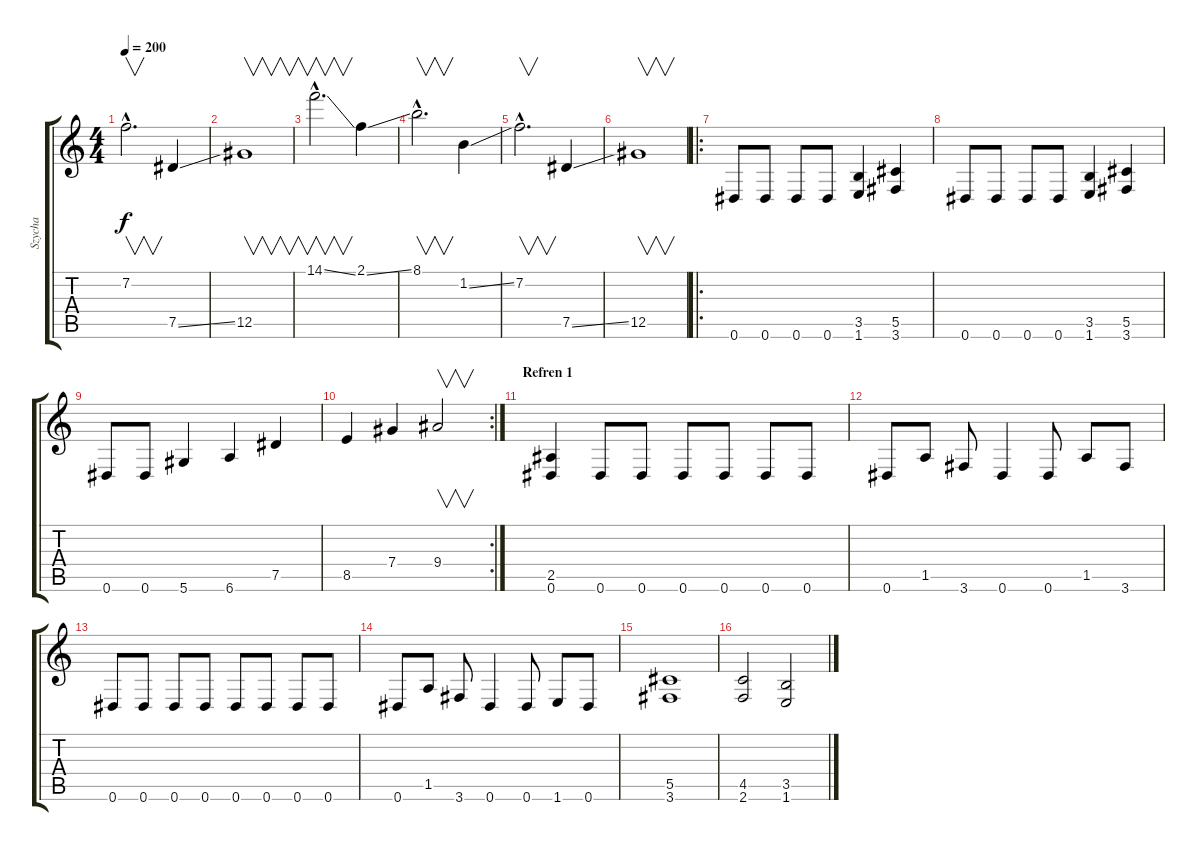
\track ("Szycha" "Szycha") {instrument overdrivenguitar}
\staff {score tabs}
\tuning (Eb4 Bb3 Gb3 Db3 Ab2 Eb2) {hide}
\ts (4 4)
\tempo 200
\clef g2
\ks c
7.2{hac}.2{v d dy f} 7.5{ss}.4 |
12.5.1{v} |
14.1{ss hac}.2{v d} 2.1{ss}.4 |
8.1{hac}.2{v d} 1.2{ss}.4 |
7.2{hac}.2{v d} 7.5{ss}.4 |
12.5.1{v} |
\ro
0.6.8{balance 14} 0.6.8 0.6.8 0.6.8 (3.5 1.6).4 (5.5 3.6).4 |
0.6.8 0.6.8 0.6.8 0.6.8 (3.5 1.6).4 (5.5 3.6).4 |
0.6.8 0.6.8 5.6.4 6.6.4 7.5.4 |
\rc 2
8.5.4 7.4.4 9.4.2{v} |
\section ("" "Refren 1")
(2.5 0.6).4 0.6.8 0.6.8 0.6.8 0.6.8 0.6.8 0.6.8 |
0.6.8 1.5.8 3.6.8 0.6.4 0.6.8 1.5.8 3.6.8 |
0.6.8 0.6.8 0.6.8 0.6.8 0.6.8 0.6.8 0.6.8 0.6.8 |
0.6.8 1.5.8 3.6.8 0.6.4 0.6.8 1.6.8 0.6.8 |
(5.5 3.6).1 |
(4.5 2.6).2 (3.5 1.6).2
